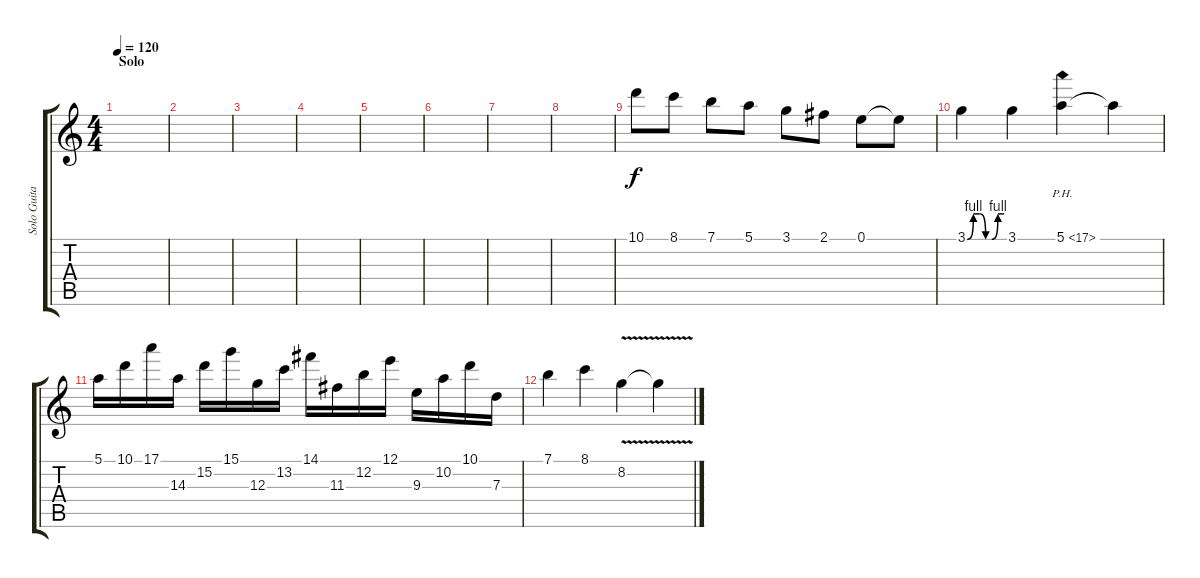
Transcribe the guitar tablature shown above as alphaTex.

\track ("Solo Guitar" "Solo Guita") {instrument acousticguitarsteel}
\staff {score tabs}
\tuning (E4 B3 G3 D3 A2 E2) {hide}
\ts (4 4)
\section ("" "Solo")
\tempo 120
\clef g2
\ks c
|
|
|
|
|
|
|
|
10.1.8 8.1.8 7.1.8 5.1.8 3.1.8 2.1.8 0.1.8 0.1{t}.8 |
3.1{be (custom 0 0 10 4 20 4 30 0 40 0 50 4 60 4)}.4 3.1.4 5.1{ph 12}.4 5.1{t}.4 |
5.1.16 10.1.16 17.1.16 14.3.16 15.2.16 15.1.16 12.3.16 13.2.16 14.1.16 11.3.16 12.2.16 12.1.16 9.3.16 10.2.16 10.1.16 7.3.16 |
7.1.4 8.1.4 8.2{v}.4 8.2{t}.4
